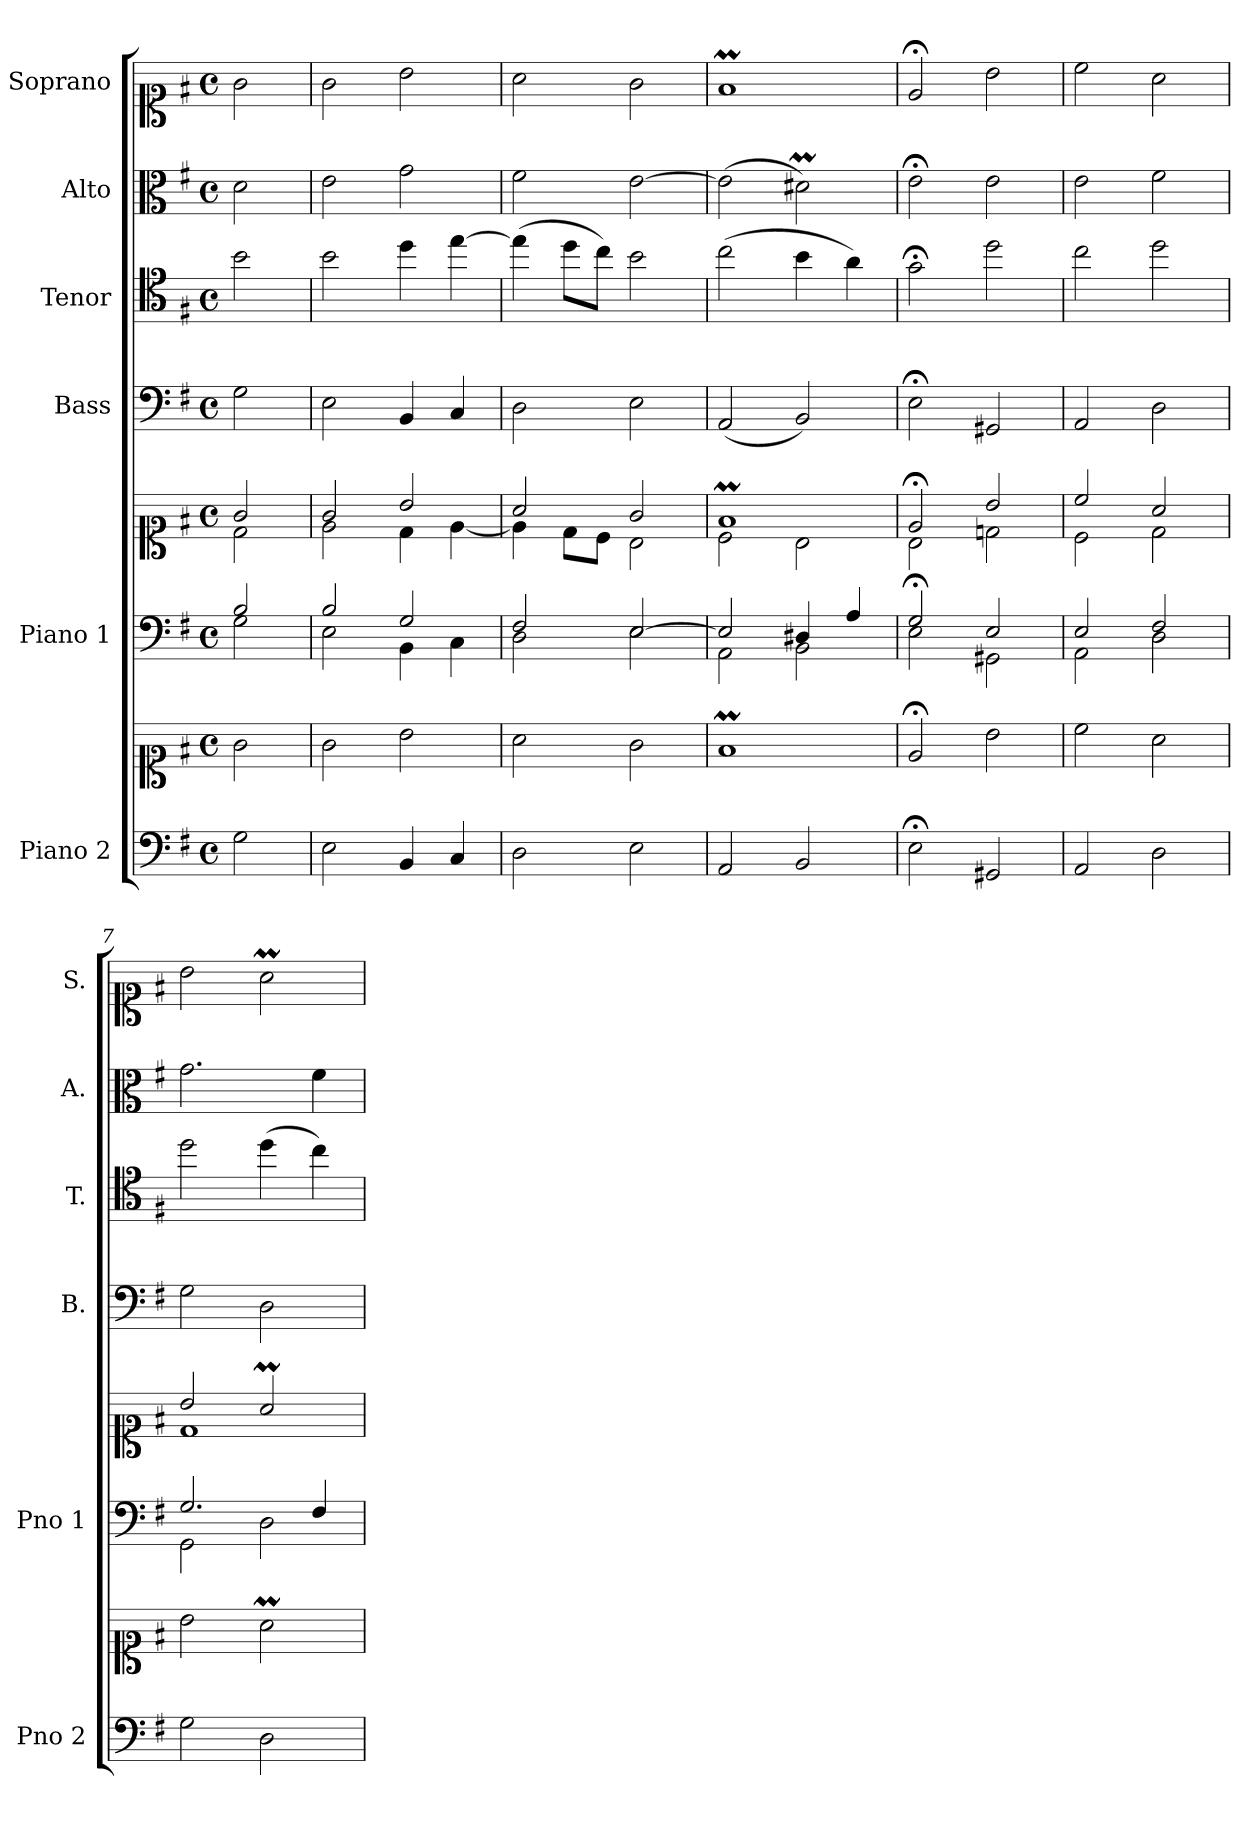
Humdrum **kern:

**kern	**kern	**kern	**kern	**kern	**kern	**kern	**kern
*part6	*part6	*part5	*part5	*part4	*part3	*part2	*part1
*staff8	*staff7	*staff6	*staff5	*staff4	*staff3	*staff2	*staff1
*I"Piano 2	*	*I"Piano 1	*	*I"Bass	*I"Tenor	*I"Alto	*I"Soprano
*I'Pno 2	*	*I'Pno 1	*	*I'B.	*I'T.	*I'A.	*I'S.
*clefF4	*clefC1	*clefF4	*clefC1	*clefF4	*clefC4	*clefC3	*clefC1
*	*	*	*	*	*ITrd7c12	*	*
*k[f#]	*k[f#]	*k[f#]	*k[f#]	*k[f#]	*k[f#]	*k[f#]	*k[f#]
*G:	*G:	*G:	*G:	*G:	*G:	*G:	*G:
*M4/4	*M4/4	*M4/4	*M4/4	*M4/4	*M4/4	*M4/4	*M4/4
*met(c)	*met(c)	*met(c)	*met(c)	*met(c)	*met(c)	*met(c)	*met(c)
=1	=1	=1	=1	=1	=1	=1	=1
*	*	*^	*^	*	*	*	*
2G\	2g\	2B/	2G\	2g/	2d\	2G\	2B\	2d\	2g\
=2	=2	=2	=2	=2	=2	=2	=2	=2	=2
2E\	2g\	2B/	2E\	2g/	2e\	2E\	2B\	2e\	2g\
4BB/	2b\	2G/	4BB\	2b/	4d\	4BB/	4d\	2g\	2b\
4C/	.	.	4C\	.	[<4e\	4C/	[>4e\	.	.
=3	=3	=3	=3	=3	=3	=3	=3	=3	=3
2D\	2a\	2F#/	2D\	2a/	4e\]	2D\	(4e\]	2f#\	2a\
.	.	.	.	.	8d\L	.	8d\L	.	.
.	.	.	.	.	8c\J	.	8c\J)	.	.
2E\	2g\	[>2E/	2E\	2g/	2B\	2E\	2B\	[>2e\	2g\
=4	=4	=4	=4	=4	=4	=4	=4	=4	=4
2AA/	1f#m/	2E/]	2AA\	1f#m/	2c\	(2AA/	(2c\	(2e\]	1f#m/
2BB/	.	4D#X/	2BB\	.	2B\	2BB/)	4B\	2d#Xm\)	.
.	.	4A/	.	.	.	.	4A\)	.	.
=5	=5	=5	=5	=5	=5	=5	=5	=5	=5
2E;\	2e;</	2G;/	2E\	2e;</	2B\	2E;<\	2G;<\	2e;<\	2e;</
2GG#X/	2b\	2E/	2GG#X\	2b/	2dn\	2GG#X/	2d\	2e\	2b\
=6	=6	=6	=6	=6	=6	=6	=6	=6	=6
2AA/	2cc\	2E/	2AA\	2cc/	2c\	2AA/	2c\	2e\	2cc\
2D\	2a\	2F#/	2D\	2a/	2d\	2D\	2d\	2f#\	2a\
=7	=7	=7	=7	=7	=7	=7	=7	=7	=7
2G\	2b\	2.G/	2GG\	2b/	1d\	2G\	2d\	2.g\	2b\
2D\	2aM\	.	2D\	2aM/	.	2D\	(4d\	.	2aM\
.	.	4F#/	.	.	.	.	4c\)	4f#\	.
*	*	*v	*v	*	*	*	*	*	*
*	*	*	*v	*v	*	*	*	*
=	=	=	=	=	=	=	=
*-	*-	*-	*-	*-	*-	*-	*-
